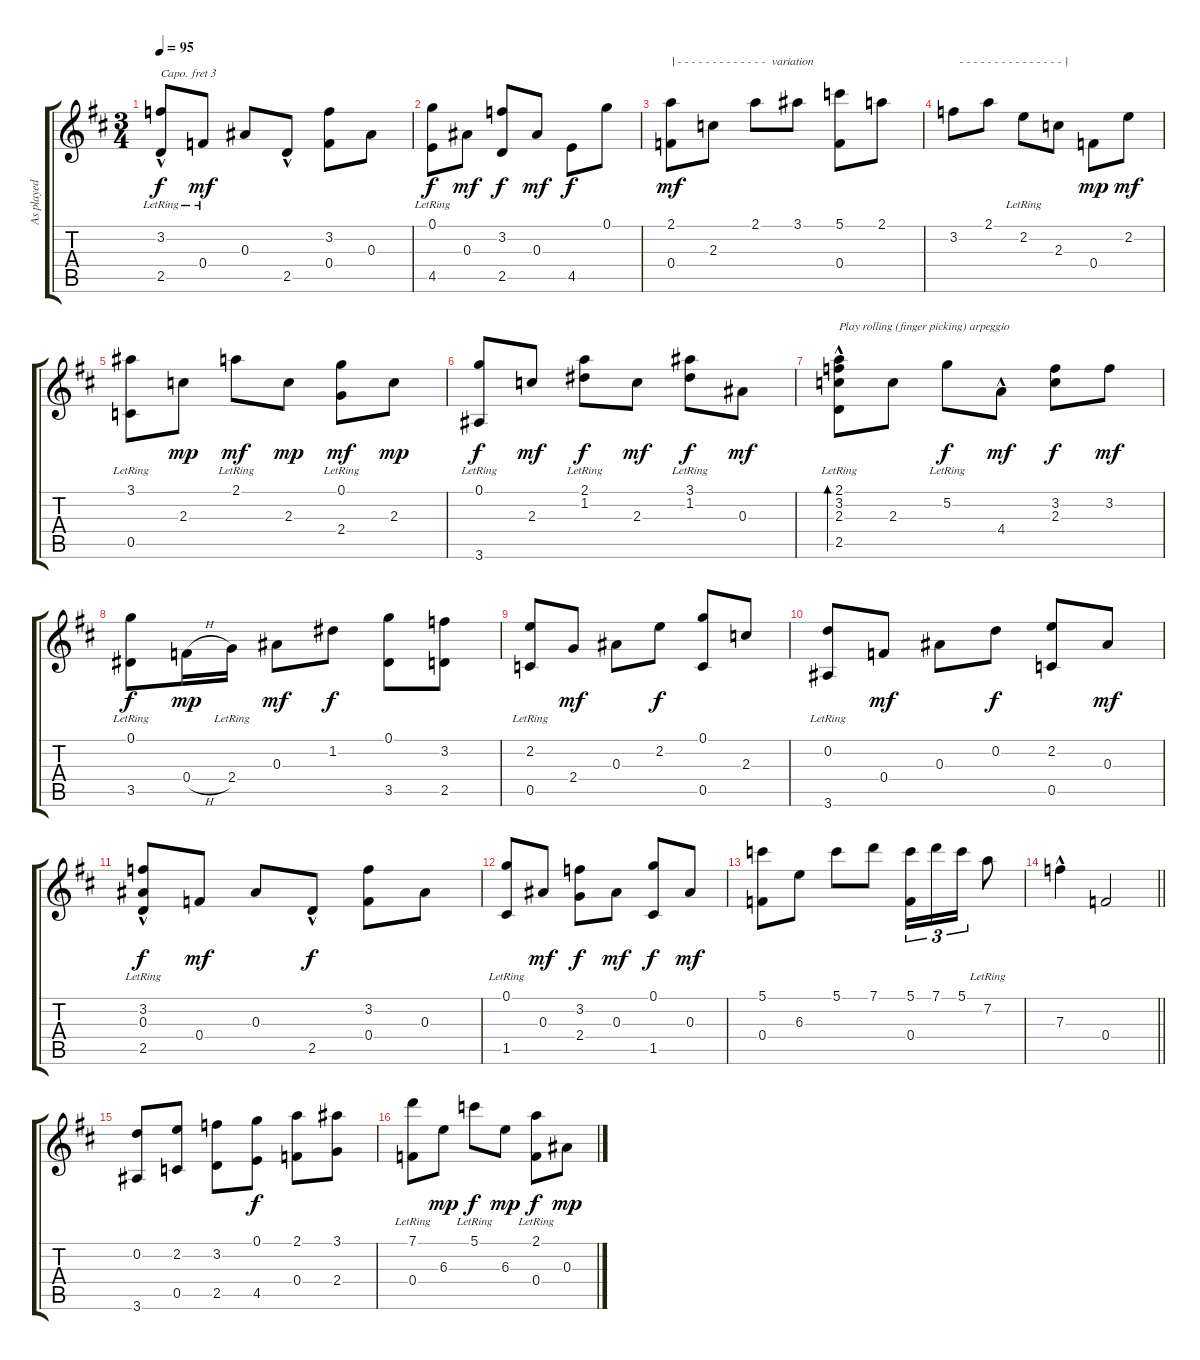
\track ("As played (capo III)" "As played ") {instrument acousticguitarnylon}
\staff {score tabs}
\capo 3
\tuning (E4 B3 G3 D3 A2 E2) {hide}
\ts (3 4)
\tempo 95
\clef g2
\ks d
(3.2{lr} 2.5{hac}).8{dy f} 0.4{lr}.8{dy mf} 0.3.8 2.5{hac}.8 (3.2 0.4).8 0.3.8 |
(0.1{lr} 4.5).8{dy f} 0.3.8{dy mf} (3.2 2.5).8{dy f} 0.3.8{dy mf} 4.5.8{dy f} 0.1.8 |
(2.1 0.4).8{txt "| - - - - - - - - - - - - -  variation" dy mf} 2.3.8 2.1.8 3.1.8 (5.1 0.4).8 2.1.8 |
3.2.8{txt "  - - - - - - - - - - - - - - - |"} 2.1.8 2.2{lr}.8 2.3.8 0.4.8{dy mp} 2.2.8{dy mf} |
(3.1{lr} 0.5).8 2.3.8{dy mp} 2.1{lr}.8{dy mf} 2.3.8{dy mp} (0.1{lr} 2.4).8{dy mf} 2.3.8{dy mp} |
(0.1{lr} 3.6).8{dy f} 2.3.8{dy mf} (2.1{lr} 1.2).8{dy f} 2.3.8{dy mf} (3.1{lr} 1.2{lr}).8{dy f} 0.3.8{dy mf} |
(2.1{lr} 3.2{lr} 2.3 2.5{hac}).8{bd 60 txt "Play rolling (finger picking) arpeggio"} 2.3.8 5.2{lr}.8{dy f} 4.4{hac}.8{dy mf} (3.2 2.3).8{dy f} 3.2.8{dy mf} |
(0.1{lr} 3.5).8{dy f} 0.4{h}.16{dy mp} 2.4{lr}.16 0.3.8{dy mf} 1.2.8{dy f} (0.1 3.5).8 (3.2 2.5).8 |
(2.2{lr} 0.5).8 2.4.8{dy mf} 0.3.8 2.2.8{dy f} (0.1 0.5).8 2.3.8 |
(0.2{lr} 3.6).8 0.4.8{dy mf} 0.3.8 0.2.8{dy f} (2.2 0.5).8 0.3.8{dy mf} |
(3.2{lr} 0.3 2.5{hac}).8{dy f} 0.4.8{dy mf} 0.3.8 2.5{hac}.8{dy f} (3.2 0.4).8 0.3.8 |
(0.1{lr} 1.5).8 0.3.8{dy mf} (3.2 2.4).8{dy f} 0.3.8{dy mf} (0.1 1.5).8{dy f} 0.3.8{dy mf} |
(5.1 0.4).8 6.3.8 5.1.8 7.1.8 (5.1 0.4).16{tu (3 2)} 7.1.16{tu (3 2)} 5.1.16{tu (3 2)} 7.2{lr}.8 |
\barLineRight lightlight
7.3{hac}.4 0.4.2 |
(0.2 3.6).8 (2.2 0.5).8 (3.2 2.5).8 (0.1 4.5).8{dy f} (2.1 0.4).8 (3.1 2.4).8 |
(7.1{lr} 0.4{lr}).8 6.3.8{dy mp} 5.1{lr}.8{dy f} 6.3.8{dy mp} (2.1{lr} 0.4{lr}).8{dy f} 0.3.8{dy mp}
